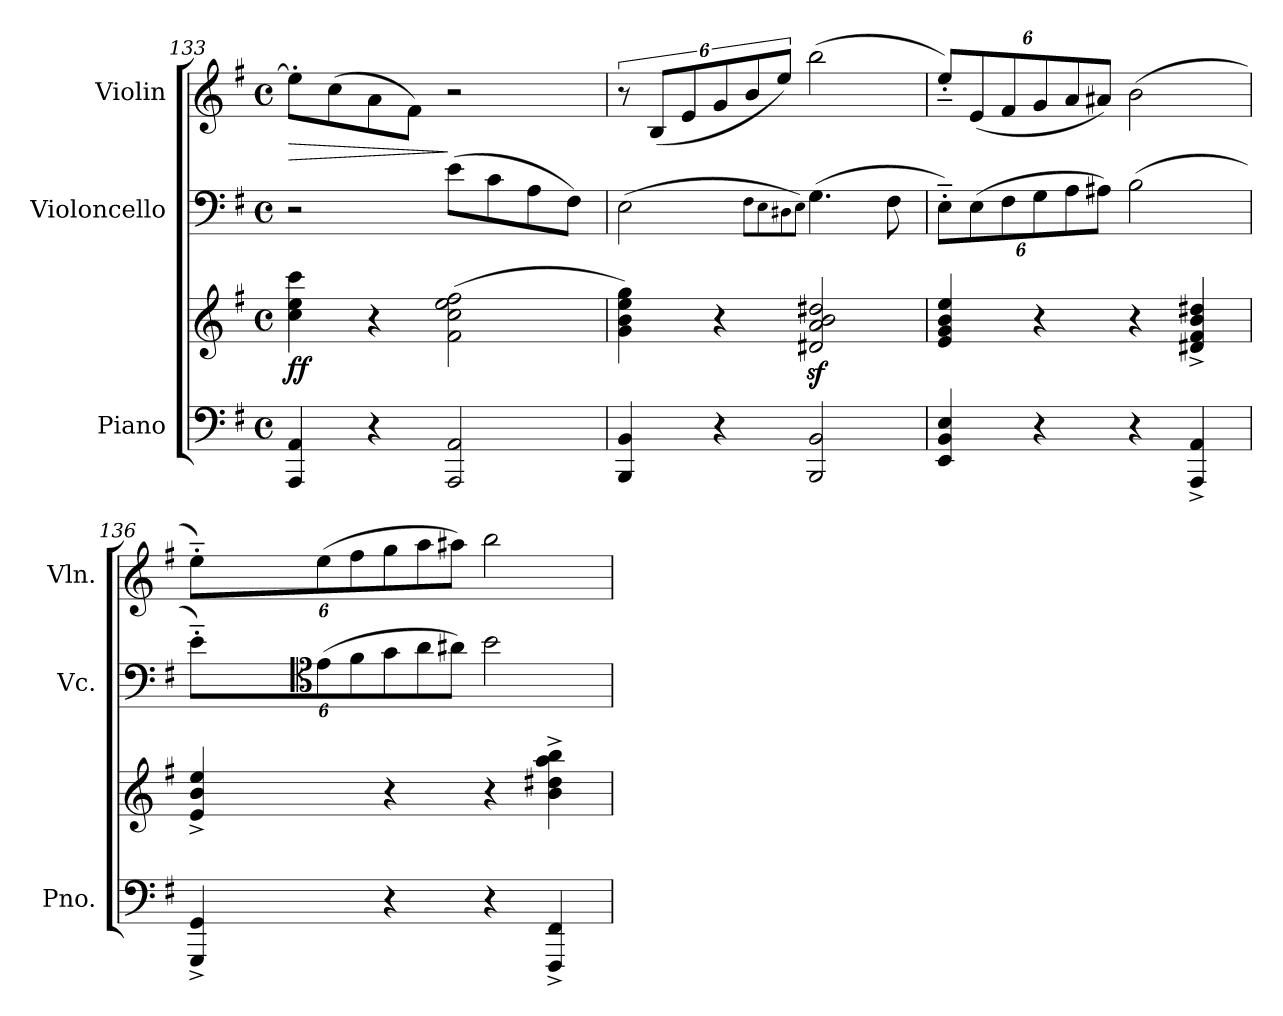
**kern	**kern	**dynam	**kern	**dynam	**kern	**dynam
*part3	*part3	*part3	*part2	*part2	*part1	*part1
*staff4	*staff3	*staff3/4	*staff2	*staff2	*staff1	*staff1
*I"Piano	*	*	*I"Violoncello	*	*I"Violin	*
*I'Pno.	*	*	*I'Vc.	*	*I'Vln.	*
*clefF4	*clefG2	*	*clefF4	*	*clefG2	*
*k[f#]	*k[f#]	*	*k[f#]	*	*k[f#]	*
*M4/4	*M4/4	*	*M4/4	*	*M4/4	*
*met(c)	*met(c)	*	*met(c)	*	*met(c)	*
=133	=133	=133	=133	=133	=133	=133
!	!	!LO:DY:b	!	!	!	!LO:HP:b
4AAA/ 4AA/	4cc\ 4ee\ 4ccc\	ff	2r	.	8ee'\L]	>
.	.	.	.	.	(8cc\	.
4r	4r	.	.	.	8a\	.
.	.	.	.	.	8f#\J)	.
!	!	!LO:DY:b	!	!	!	!
!	!	!LO:DY:n=1:b	!	!	!	!
!	!	!LO:DY:n=2:b	!	!LO:DY:b	!	!
!	!	!	!	!LO:DY:n=1:b	!	!
!	!	!	!	!LO:DY:n=2:b	!	!
2AAA/ 2AA/	(2f#\ 2cc\ 2ee\ 2ff#\	other-dynamics mf other-dynamics	(8e\L	other-dynamics mf other-dynamics	2r	]
.	.	.	8c\	.	.	.
.	.	.	8A\	.	.	.
.	.	.	8F#\J)	.	.	.
=134	=134	=134	=134	=134	=134	=134
!	!	!	!	!	!	!LO:DY:b
!	!	!	!	!	!	!LO:DY:n=1:b
!	!	!	!	!	!	!LO:DY:n=2:b
4BBB/ 4BB/	4g\ 4b\ 4ee\ 4gg\)	.	(2E\	.	12r	other-dynamics mf other-dynamics
.	.	.	.	.	(12B/L	.
.	.	.	.	.	12e/	.
4r	4r	.	.	.	12g/	.
.	.	.	.	.	12b/	.
.	.	.	.	.	12ee/J)	.
.	.	.	8qF#\L	.	.	.
.	.	.	8qE\	.	.	.
.	.	.	8qD#X\	.	.	.
.	.	.	8qE\J)	.	.	.
2BBB/ 2BB/	2d#X/z< 2a/z< 2b/z< 2dd#X/z<	.	(4.G\	.	(2bb\	.
.	.	.	8F#\	.	.	.
=135	=135	=135	=135	=135	=135	=135
*	*	*	*Xbrackettup	*	*Xbrackettup	*
4EE/ 4BB/ 4E/	4e/ 4g/ 4b/ 4ee/	.	12E'~\L)	.	12ee'~/L)	.
.	.	.	(12E\	.	(12e/	.
.	.	.	12F#\	.	12f#/	.
4r	4r	.	12G\	.	12g/	.
.	.	.	12A\	.	12a/	.
.	.	.	12A#X\J)	.	12a#X/J)	.
4r	4r	.	(2B\	.	(2b\	.
4AAA/^> 4AA/^>	4d#X/^> 4f#/^> 4b/^> 4dd#X/^>	.	.	.	.	.
!!LO:PB:g=z
=136	=136	=136	=136	=136	=136	=136
4GGG/^> 4GG/^>	4e/^> 4b/^> 4ee/^>	.	12e'~\L)	.	12ee'~\L)	.
*	*	*	*clefC4	*	*	*
.	.	.	(12e\	.	(12ee\	.
.	.	.	12f#\	.	12ff#\	.
4r	4r	.	12g\	.	12gg\	.
.	.	.	12a\	.	12aa\	.
.	.	.	12a#X\J)	.	12aa#X\J)	.
4r	4r	.	2b\	.	2bb\	.
4FFF#/^> 4FF#/^>	4b\^ 4dd#X\^ 4aa\^ 4bb\^	.	.	.	.	.
=	=	=	=	=	=	=
*-	*-	*-	*-	*-	*-	*-
